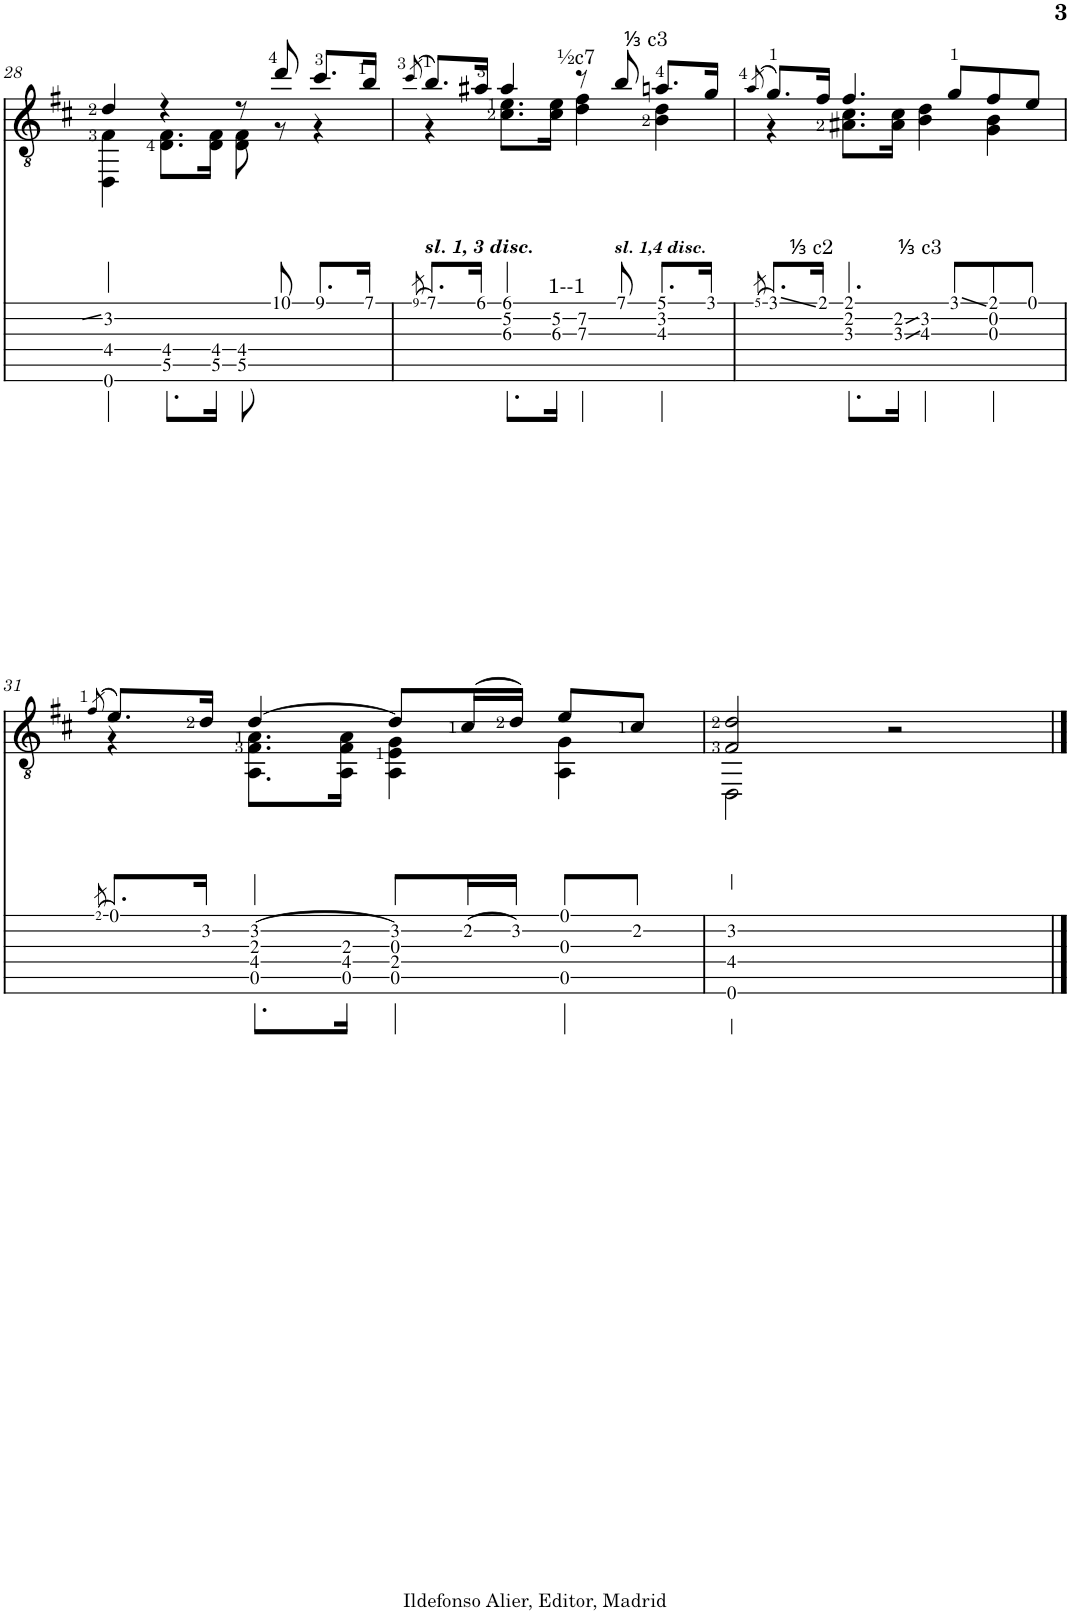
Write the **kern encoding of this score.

**kern	**kern
*part2	*part1
*staff2	*staff1
*I"Chitarra classica (Intavolatura)	*I"Classical Guitar
!!LO:PB:g=z
*	*clefGv2
*k[f#c#]	*k[f#c#]
*M4/4	*M4/4
*met(c)	*met(c)
=28	=28
*^	*^
4d/	4DD\ 4F#\	4d/	4DD\ 4F#\
4r	8.D\ 8.F#\L	4r	8.D\ 8.F#\L
.	16D\ 16F#\Jk	.	16D\ 16F#\Jk
8r	8D\ 8F#\	8r	8D\ 8F#\
8dd/	8r	8dd/	8r
8.cc#/L	4r	8.cc#/L	4r
16b/Jk	.	16b/Jk	.
=29	=29	=29	=29
(8qcc#/	.	(8qcc#/	.
!LO:TX:a:Bi:t=sl. 1, 3 disc.	!	!	!
8.b/L)	4r	8.b/L)	4r
16a#/Jk	.	16a#X/Jk	.
4a#/	8.c#\ 8.e\L	4a#/	8.c#\ 8.e\L
!	!LO:TX:a:t=1--1	!	!
.	16c#\ 16e\Jk	.	16c#\ 16e\Jk
!	!	!LO:TX:a:t=½c7	!
8r	4d\ 4f#\	8r	4d\ 4f#\
!LO:TX:a:Bi:t=sl. 1,4 disc.	!	!	!
8b/	.	8b/	.
!	!	!LO:TX:a:t=⅓ c3	!
8.a/L	4B\ 4d\	8.an/L	4B\ 4d\
16g/Jk	.	16g/Jk	.
=30	=30	=30	=30
(8qa/	.	(8qa/	.
8.g/L)	4r	8.g/L)	4r
!LO:TX:a:t=⅓ c2	!	!	!
16f#/Jk	.	16f#/Jk	.
4.f#/	8.A#X\ 8.c#\L	4.f#/	8.A#X\ 8.c#\L
.	16A#\ 16c#\Jk	.	16A#\ 16c#\Jk
!	!LO:TX:a:t=⅓ c3	!	!
.	4B\ 4d\	.	4B\ 4d\
8g/L	.	8g/L	.
8f#/	4G\ 4B\	8f#/	4G\ 4B\
8e/J	.	8e/J	.
!!LO:LB:g=z	!!
=31	=31	=31	=31
(8qf#/	.	(8qf#/	.
8.e/L)	4r	8.e/L)	4r
16d/Jk	.	16d/Jk	.
[4d/	8.AA\ 8.F#\ 8.A\L	[4d/	8.AA\ 8.F#\ 8.A\L
.	16AA\ 16F#\ 16A\Jk	.	16AA\ 16F#\ 16A\Jk
8d/L]	4AA\ 4E\ 4G\	8d/L]	4AA\ 4E\ 4G\
(16c#/L	.	(16c#/L	.
16d/JJ)	.	16d/JJ)	.
8e/L	4AA\ 4G\	8e/L	4AA\ 4G\
8c#/J	.	8c#/J	.
=32	=32	=32	=32
2F#/ 2d/	2DD\	2F#/ 2d/	2DD\
2r	2ryy	2r	2ryy
*v	*v	*	*
*	*v	*v
==	==
*-	*-
